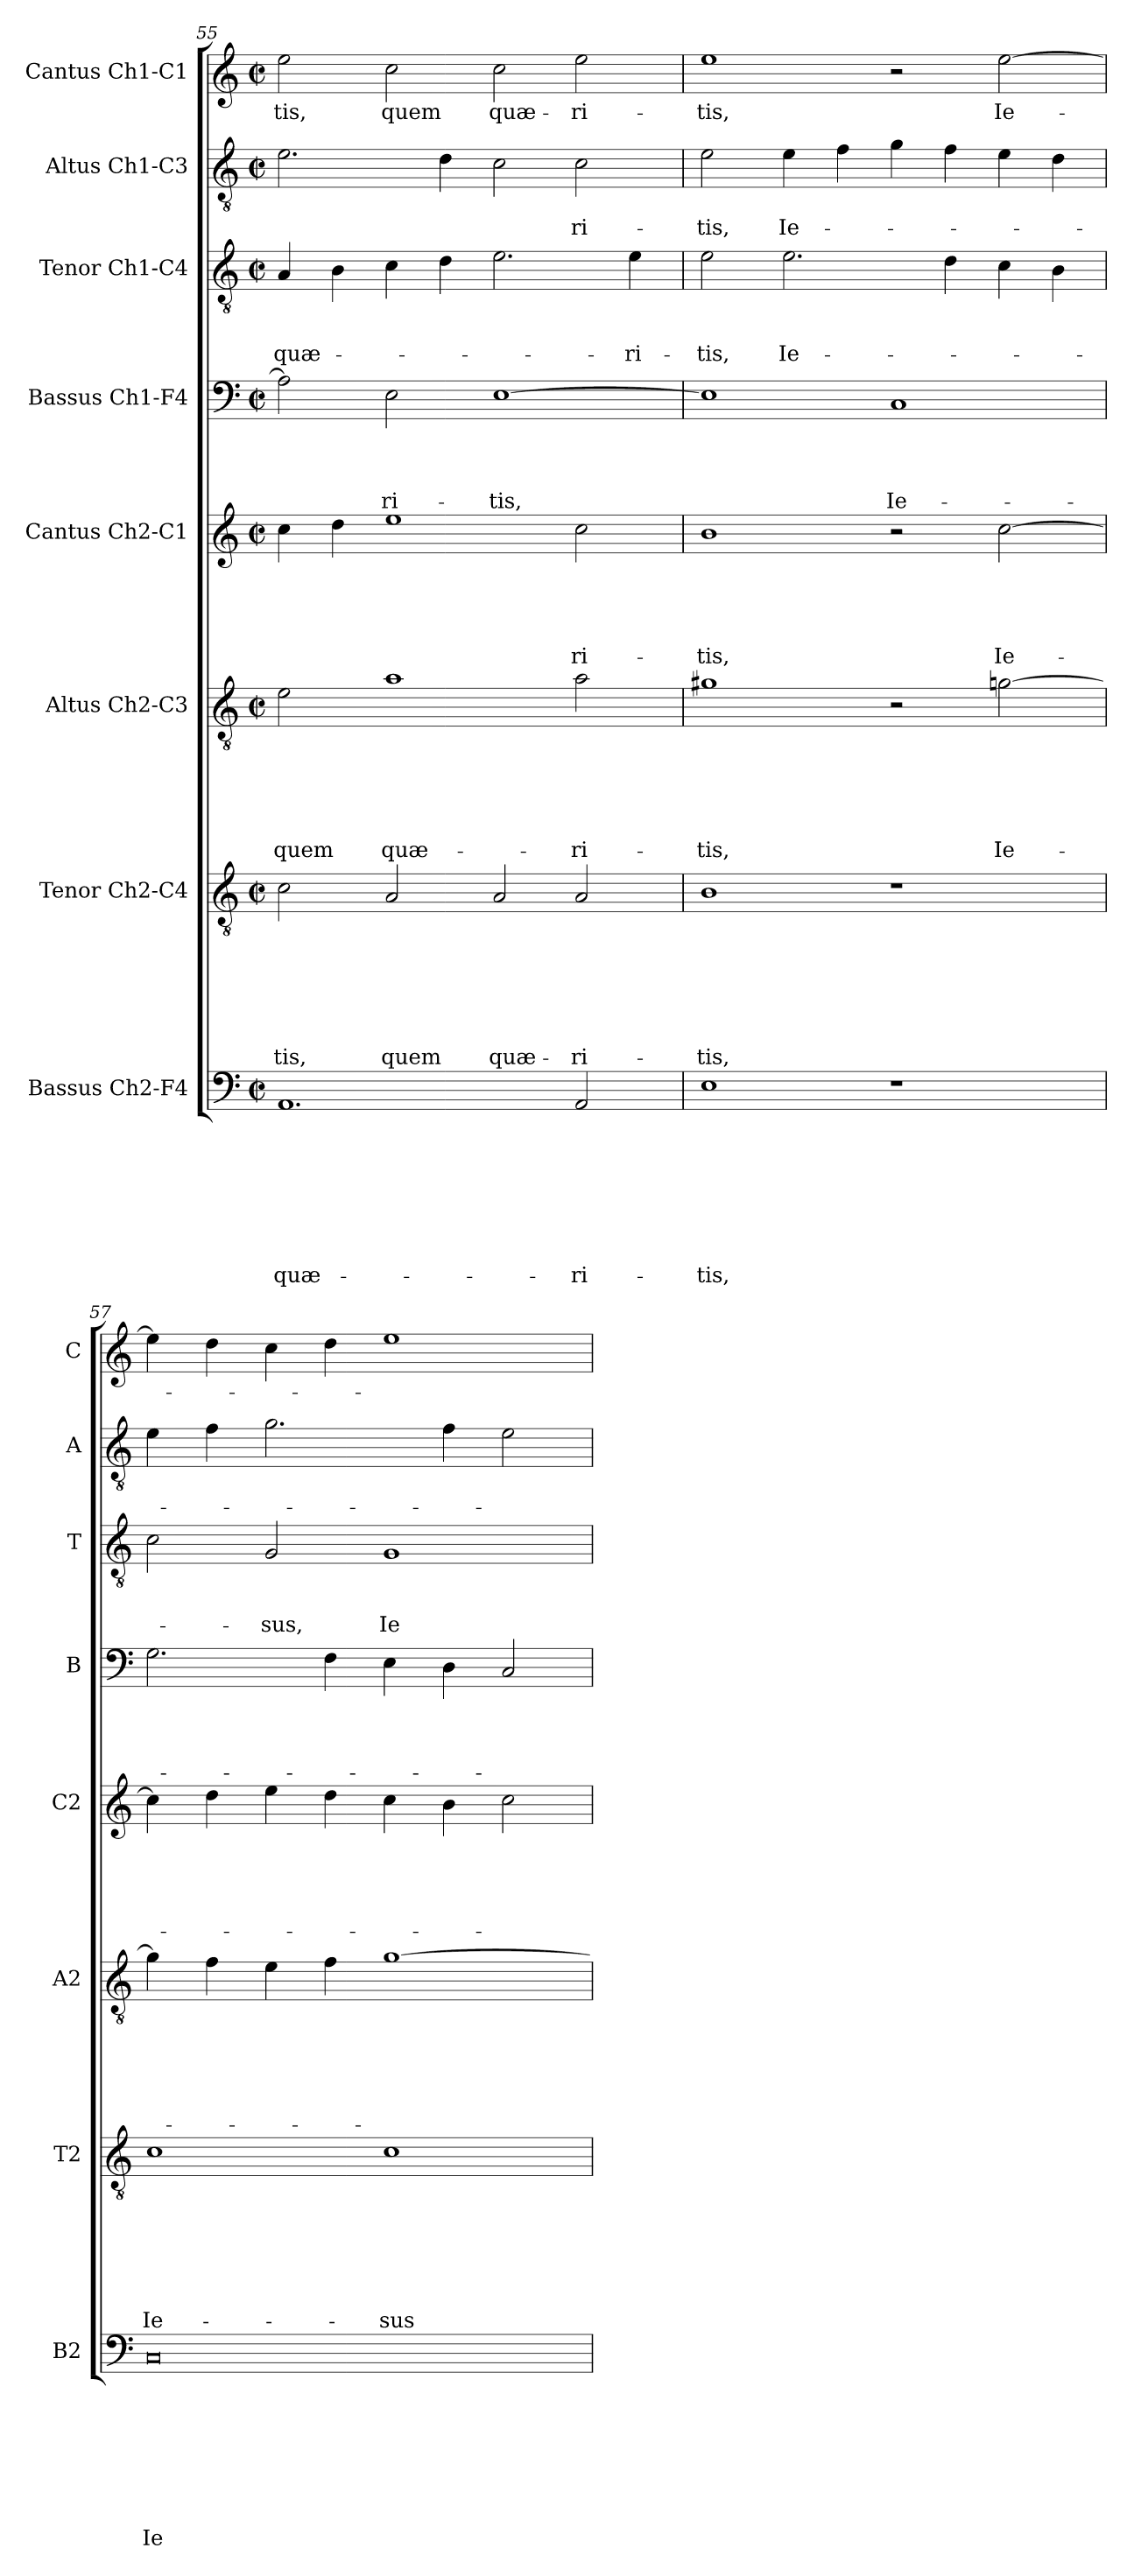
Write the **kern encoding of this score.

**kern	**text	**text	**text	**text	**text	**text	**text	**text	**kern	**text	**text	**text	**text	**text	**text	**text	**kern	**text	**text	**text	**text	**text	**text	**kern	**text	**text	**text	**text	**text	**kern	**text	**text	**text	**text	**kern	**text	**text	**text	**kern	**text	**text	**kern	**text
*part8	*part8	*part8	*part8	*part8	*part8	*part8	*part8	*part8	*part7	*part7	*part7	*part7	*part7	*part7	*part7	*part7	*part6	*part6	*part6	*part6	*part6	*part6	*part6	*part5	*part5	*part5	*part5	*part5	*part5	*part4	*part4	*part4	*part4	*part4	*part3	*part3	*part3	*part3	*part2	*part2	*part2	*part1	*part1
*staff8	*staff8	*staff8	*staff8	*staff8	*staff8	*staff8	*staff8	*staff8	*staff7	*staff7	*staff7	*staff7	*staff7	*staff7	*staff7	*staff7	*staff6	*staff6	*staff6	*staff6	*staff6	*staff6	*staff6	*staff5	*staff5	*staff5	*staff5	*staff5	*staff5	*staff4	*staff4	*staff4	*staff4	*staff4	*staff3	*staff3	*staff3	*staff3	*staff2	*staff2	*staff2	*staff1	*staff1
*I"Bassus Ch2-F4	*	*	*	*	*	*	*	*	*I"Tenor Ch2-C4	*	*	*	*	*	*	*	*I"Altus Ch2-C3	*	*	*	*	*	*	*I"Cantus Ch2-C1	*	*	*	*	*	*I"Bassus Ch1-F4	*	*	*	*	*I"Tenor Ch1-C4	*	*	*	*I"Altus Ch1-C3	*	*	*I"Cantus Ch1-C1	*
*I'B2	*	*	*	*	*	*	*	*	*I'T2	*	*	*	*	*	*	*	*I'A2	*	*	*	*	*	*	*I'C2	*	*	*	*	*	*I'B	*	*	*	*	*I'T	*	*	*	*I'A	*	*	*I'C	*
*clefF4	*	*	*	*	*	*	*	*	*clefGv2	*	*	*	*	*	*	*	*clefGv2	*	*	*	*	*	*	*clefG2	*	*	*	*	*	*clefF4	*	*	*	*	*clefGv2	*	*	*	*clefGv2	*	*	*clefG2	*
*k[]	*	*	*	*	*	*	*	*	*k[]	*	*	*	*	*	*	*	*k[]	*	*	*	*	*	*	*k[]	*	*	*	*	*	*k[]	*	*	*	*	*k[]	*	*	*	*k[]	*	*	*k[]	*
*C:	*	*	*	*	*	*	*	*	*C:	*	*	*	*	*	*	*	*C:	*	*	*	*	*	*	*C:	*	*	*	*	*	*C:	*	*	*	*	*C:	*	*	*	*C:	*	*	*C:	*
*M2/2	*	*	*	*	*	*	*	*	*M2/2	*	*	*	*	*	*	*	*M2/2	*	*	*	*	*	*	*M2/2	*	*	*	*	*	*M2/2	*	*	*	*	*M2/2	*	*	*	*M2/2	*	*	*M2/2	*
*met(c|)	*	*	*	*	*	*	*	*	*met(c|)	*	*	*	*	*	*	*	*met(c|)	*	*	*	*	*	*	*met(c|)	*	*	*	*	*	*met(c|)	*	*	*	*	*met(c|)	*	*	*	*met(c|)	*	*	*met(c|)	*
=55	=55	=55	=55	=55	=55	=55	=55	=55	=55	=55	=55	=55	=55	=55	=55	=55	=55	=55	=55	=55	=55	=55	=55	=55	=55	=55	=55	=55	=55	=55	=55	=55	=55	=55	=55	=55	=55	=55	=55	=55	=55	=55	=55
!	!	!	!	!	!	!	!	!LO:LY:b	!	!	!	!	!	!	!	!LO:LY:b	!	!	!	!	!	!	!LO:LY:b	!	!	!	!	!	!	!	!	!	!	!	!	!	!	!LO:LY:b	!	!	!	!	!LO:LY:b
1.AA	.	.	.	.	.	.	.	quæ-	2c\	.	.	.	.	.	.	-tis,	2e\	.	.	.	.	.	quem	4cc\	.	.	.	.	.	2A\]	.	.	.	.	4A/	.	.	quæ-	2.e\	.	.	2ee\	-tis,
.	.	.	.	.	.	.	.	.	.	.	.	.	.	.	.	.	.	.	.	.	.	.	.	4dd\	.	.	.	.	.	.	.	.	.	.	4B\	.	.	.	.	.	.	.	.
!	!	!	!	!	!	!	!	!	!	!	!	!	!	!	!	!LO:LY:b	!	!	!	!	!	!	!LO:LY:b	!	!	!	!	!	!	!	!	!	!	!LO:LY:b	!	!	!	!	!	!	!	!	!LO:LY:b
.	.	.	.	.	.	.	.	.	2A/	.	.	.	.	.	.	quem	1a	.	.	.	.	.	quæ-	1ee	.	.	.	.	.	2E\	.	.	.	-ri-	4c\	.	.	.	.	.	.	2cc\	quem
.	.	.	.	.	.	.	.	.	.	.	.	.	.	.	.	.	.	.	.	.	.	.	.	.	.	.	.	.	.	.	.	.	.	.	4d\	.	.	.	4d\	.	.	.	.
!	!	!	!	!	!	!	!	!	!	!	!	!	!	!	!	!LO:LY:b	!	!	!	!	!	!	!	!	!	!	!	!	!	!	!	!	!	!LO:LY:b	!	!	!	!	!	!	!	!	!LO:LY:b
.	.	.	.	.	.	.	.	.	2A/	.	.	.	.	.	.	quæ-	.	.	.	.	.	.	.	.	.	.	.	.	.	[1E	.	.	.	-tis,	2.e\	.	.	.	2c\	.	.	2cc\	quæ-
!	!	!	!	!	!	!	!	!LO:LY:b	!	!	!	!	!	!	!	!LO:LY:b	!	!	!	!	!	!	!LO:LY:b	!	!	!	!	!	!LO:LY:b	!	!	!	!	!	!	!	!	!	!	!	!LO:LY:b	!	!LO:LY:b
2AA/	.	.	.	.	.	.	.	-ri-	2A/	.	.	.	.	.	.	-ri-	2a\	.	.	.	.	.	-ri-	2cc\	.	.	.	.	-ri-	.	.	.	.	.	.	.	.	.	2c\	.	-ri-	2ee\	-ri-
!	!	!	!	!	!	!	!	!	!	!	!	!	!	!	!	!	!	!	!	!	!	!	!	!	!	!	!	!	!	!	!	!	!	!	!	!	!	!LO:LY:b	!	!	!	!	!
.	.	.	.	.	.	.	.	.	.	.	.	.	.	.	.	.	.	.	.	.	.	.	.	.	.	.	.	.	.	.	.	.	.	.	4e\	.	.	-ri-	.	.	.	.	.
=56	=56	=56	=56	=56	=56	=56	=56	=56	=56	=56	=56	=56	=56	=56	=56	=56	=56	=56	=56	=56	=56	=56	=56	=56	=56	=56	=56	=56	=56	=56	=56	=56	=56	=56	=56	=56	=56	=56	=56	=56	=56	=56	=56
!	!	!	!	!	!	!	!	!LO:LY:b	!	!	!	!	!	!	!	!LO:LY:b	!	!	!	!	!	!	!LO:LY:b	!	!	!	!	!	!LO:LY:b	!	!	!	!	!	!	!	!	!LO:LY:b	!	!	!LO:LY:b	!	!LO:LY:b
1E	.	.	.	.	.	.	.	-tis,	1B	.	.	.	.	.	.	-tis,	1g#X	.	.	.	.	.	-tis,	1b	.	.	.	.	-tis,	1E]	.	.	.	.	2e\	.	.	-tis,	2e\	.	-tis,	1ee	-tis,
!	!	!	!	!	!	!	!	!	!	!	!	!	!	!	!	!	!	!	!	!	!	!	!	!	!	!	!	!	!	!	!	!	!	!	!	!	!	!LO:LY:b	!	!	!LO:LY:b	!	!
.	.	.	.	.	.	.	.	.	.	.	.	.	.	.	.	.	.	.	.	.	.	.	.	.	.	.	.	.	.	.	.	.	.	.	2.e\	.	.	Ie-	4e\	.	Ie-	.	.
.	.	.	.	.	.	.	.	.	.	.	.	.	.	.	.	.	.	.	.	.	.	.	.	.	.	.	.	.	.	.	.	.	.	.	.	.	.	.	4f\	.	.	.	.
!	!	!	!	!	!	!	!	!	!	!	!	!	!	!	!	!	!	!	!	!	!	!	!	!	!	!	!	!	!	!	!	!	!	!LO:LY:b	!	!	!	!	!	!	!	!	!
1r	.	.	.	.	.	.	.	.	1r	.	.	.	.	.	.	.	2r	.	.	.	.	.	.	2r	.	.	.	.	.	1C	.	.	.	Ie-	.	.	.	.	4g\	.	.	2r	.
.	.	.	.	.	.	.	.	.	.	.	.	.	.	.	.	.	.	.	.	.	.	.	.	.	.	.	.	.	.	.	.	.	.	.	4d\	.	.	.	4f\	.	.	.	.
!	!	!	!	!	!	!	!	!	!	!	!	!	!	!	!	!	!	!	!	!	!	!	!LO:LY:b	!	!	!	!	!	!LO:LY:b	!	!	!	!	!	!	!	!	!	!	!	!	!	!LO:LY:b
.	.	.	.	.	.	.	.	.	.	.	.	.	.	.	.	.	[2gn\	.	.	.	.	.	Ie-	[2cc\	.	.	.	.	Ie-	.	.	.	.	.	4c\	.	.	.	4e\	.	.	[2ee\	Ie-
.	.	.	.	.	.	.	.	.	.	.	.	.	.	.	.	.	.	.	.	.	.	.	.	.	.	.	.	.	.	.	.	.	.	.	4B\	.	.	.	4d\	.	.	.	.
=57	=57	=57	=57	=57	=57	=57	=57	=57	=57	=57	=57	=57	=57	=57	=57	=57	=57	=57	=57	=57	=57	=57	=57	=57	=57	=57	=57	=57	=57	=57	=57	=57	=57	=57	=57	=57	=57	=57	=57	=57	=57	=57	=57
!	!	!	!	!	!	!	!	!LO:LY:b	!	!	!	!	!	!	!	!LO:LY:b	!	!	!	!	!	!	!	!	!	!	!	!	!	!	!	!	!	!	!	!	!	!	!	!	!	!	!
0C	.	.	.	.	.	.	.	Ie-	1c	.	.	.	.	.	.	Ie-	4g\]	.	.	.	.	.	.	4cc\]	.	.	.	.	.	2.G\	.	.	.	.	2c\	.	.	.	4e\	.	.	4ee\]	.
.	.	.	.	.	.	.	.	.	.	.	.	.	.	.	.	.	4f\	.	.	.	.	.	.	4dd\	.	.	.	.	.	.	.	.	.	.	.	.	.	.	4f\	.	.	4dd\	.
!	!	!	!	!	!	!	!	!	!	!	!	!	!	!	!	!	!	!	!	!	!	!	!	!	!	!	!	!	!	!	!	!	!	!	!	!	!	!LO:LY:b	!	!	!	!	!
.	.	.	.	.	.	.	.	.	.	.	.	.	.	.	.	.	4e\	.	.	.	.	.	.	4ee\	.	.	.	.	.	.	.	.	.	.	2G/	.	.	-sus,	2.g\	.	.	4cc\	.
.	.	.	.	.	.	.	.	.	.	.	.	.	.	.	.	.	4f\	.	.	.	.	.	.	4dd\	.	.	.	.	.	4F\	.	.	.	.	.	.	.	.	.	.	.	4dd\	.
!	!	!	!	!	!	!	!	!	!	!	!	!	!	!	!	!LO:LY:b	!	!	!	!	!	!	!	!	!	!	!	!	!	!	!	!	!	!	!	!	!	!LO:LY:b	!	!	!	!	!
.	.	.	.	.	.	.	.	.	1c	.	.	.	.	.	.	-sus	[1g	.	.	.	.	.	.	4cc\	.	.	.	.	.	4E\	.	.	.	.	1G	.	.	Ie-	.	.	.	1ee	.
.	.	.	.	.	.	.	.	.	.	.	.	.	.	.	.	.	.	.	.	.	.	.	.	4b\	.	.	.	.	.	4D\	.	.	.	.	.	.	.	.	4f\	.	.	.	.
.	.	.	.	.	.	.	.	.	.	.	.	.	.	.	.	.	.	.	.	.	.	.	.	2cc\	.	.	.	.	.	2C/	.	.	.	.	.	.	.	.	2e\	.	.	.	.
=	=	=	=	=	=	=	=	=	=	=	=	=	=	=	=	=	=	=	=	=	=	=	=	=	=	=	=	=	=	=	=	=	=	=	=	=	=	=	=	=	=	=	=
*-	*-	*-	*-	*-	*-	*-	*-	*-	*-	*-	*-	*-	*-	*-	*-	*-	*-	*-	*-	*-	*-	*-	*-	*-	*-	*-	*-	*-	*-	*-	*-	*-	*-	*-	*-	*-	*-	*-	*-	*-	*-	*-	*-
